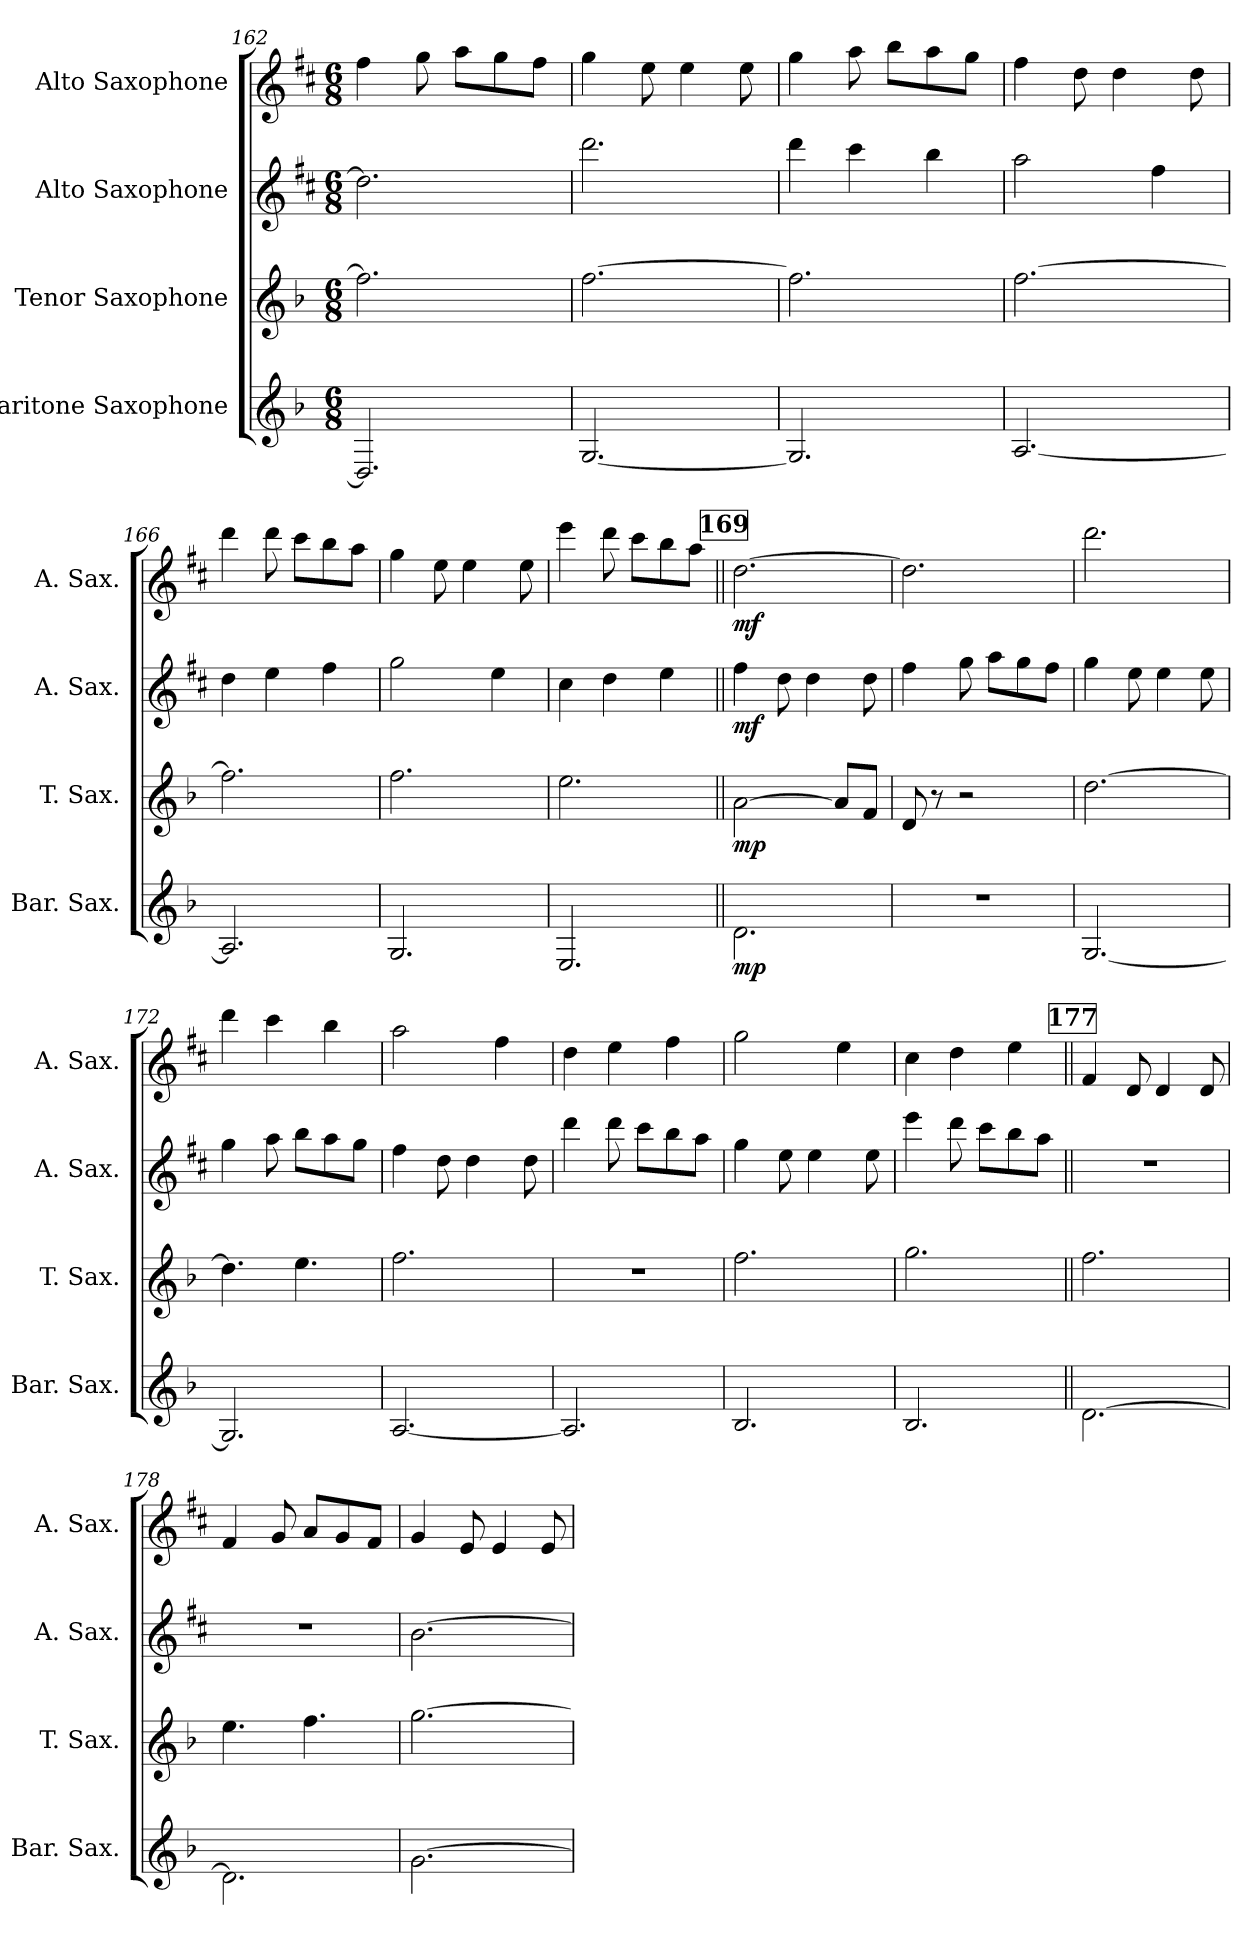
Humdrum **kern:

**kern	**dynam	**kern	**dynam	**kern	**dynam	**kern	**dynam
*part4	*part4	*part3	*part3	*part2	*part2	*part1	*part1
*staff4	*staff4	*staff3	*staff3	*staff2	*staff2	*staff1	*staff1
*I"Baritone Saxophone	*	*I"Tenor Saxophone	*	*I"Alto Saxophone	*	*I"Alto Saxophone	*
*I'Bar. Sax.	*	*I'T. Sax.	*	*I'A. Sax.	*	*I'A. Sax.	*
*clefG2	*	*clefG2	*	*clefG2	*	*clefG2	*
*ITrd12c21	*	*ITrd8c14	*	*ITrd5c9	*	*ITrd5c9	*
*k[b-]	*	*k[b-]	*	*k[b-]	*	*k[b-]	*
*M6/8	*	*M6/8	*	*M6/8	*	*M6/8	*
=162	=162	=162	=162	=162	=162	=162	=162
2.DD/]	.	2.f\]	.	2.f\]	.	4a\	.
.	.	.	.	.	.	8b-\	.
.	.	.	.	.	.	8cc\L	.
.	.	.	.	.	.	8b-\	.
.	.	.	.	.	.	8a\J	.
=163	=163	=163	=163	=163	=163	=163	=163
[2.GG/	.	[2.f\	.	2.ff\	.	4b-\	.
.	.	.	.	.	.	8g\	.
.	.	.	.	.	.	4g\	.
.	.	.	.	.	.	8g\	.
=164	=164	=164	=164	=164	=164	=164	=164
2.GG/]	.	2.f\]	.	4ff\	.	4b-\	.
.	.	.	.	4ee\	.	8cc\	.
.	.	.	.	.	.	8dd\L	.
.	.	.	.	4dd\	.	8cc\	.
.	.	.	.	.	.	8b-\J	.
=165	=165	=165	=165	=165	=165	=165	=165
[2.AA/	.	[2.f\	.	2cc\	.	4a\	.
.	.	.	.	.	.	8f\	.
.	.	.	.	.	.	4f\	.
.	.	.	.	4a\	.	.	.
.	.	.	.	.	.	8f\	.
!!LO:LB:g=z
=166	=166	=166	=166	=166	=166	=166	=166
2.AA/]	.	2.f\]	.	4f\	.	4ff\	.
.	.	.	.	4g\	.	8ff\	.
.	.	.	.	.	.	8ee\L	.
.	.	.	.	4a\	.	8dd\	.
.	.	.	.	.	.	8cc\J	.
=167	=167	=167	=167	=167	=167	=167	=167
2.GG/	.	2.f\	.	2b-\	.	4b-\	.
.	.	.	.	.	.	8g\	.
.	.	.	.	.	.	4g\	.
.	.	.	.	4g\	.	.	.
.	.	.	.	.	.	8g\	.
=168	=168	=168	=168	=168	=168	=168	=168
2.EE/	.	2.e\	.	4e\	.	4gg\	.
.	.	.	.	4f\	.	8ff\	.
.	.	.	.	.	.	8ee\L	.
.	.	.	.	4g\	.	8dd\	.
.	.	.	.	.	.	8cc\J	.
!!LO:REH:place=s1:a:B:fs=14:t=169
=169||	=169||	=169||	=169||	=169||	=169||	=169||	=169||
!	!LO:DY:b	!	!LO:DY:b	!	!LO:DY:b	!	!LO:DY:b
2.D\	mp	[2A\	mp	4a\	mf	[2.f\	mf
.	.	.	.	8f\	.	.	.
.	.	.	.	4f\	.	.	.
.	.	8A/L]	.	.	.	.	.
.	.	8F/J	.	8f\	.	.	.
=170	=170	=170	=170	=170	=170	=170	=170
2.r	.	8D/	.	4a\	.	2.f\]	.
.	.	8r	.	.	.	.	.
.	.	2r	.	8b-\	.	.	.
.	.	.	.	8cc\L	.	.	.
.	.	.	.	8b-\	.	.	.
.	.	.	.	8a\J	.	.	.
=171	=171	=171	=171	=171	=171	=171	=171
[2.GG/	.	[2.d\	.	4b-\	.	2.ff\	.
.	.	.	.	8g\	.	.	.
.	.	.	.	4g\	.	.	.
.	.	.	.	8g\	.	.	.
!!LO:LB:g=z
=172	=172	=172	=172	=172	=172	=172	=172
2.GG/]	.	4.d\]	.	4b-\	.	4ff\	.
.	.	.	.	8cc\	.	4ee\	.
.	.	4.e\	.	8dd\L	.	.	.
.	.	.	.	8cc\	.	4dd\	.
.	.	.	.	8b-\J	.	.	.
=173	=173	=173	=173	=173	=173	=173	=173
[2.AA/	.	2.f\	.	4a\	.	2cc\	.
.	.	.	.	8f\	.	.	.
.	.	.	.	4f\	.	.	.
.	.	.	.	.	.	4a\	.
.	.	.	.	8f\	.	.	.
=174	=174	=174	=174	=174	=174	=174	=174
2.AA/]	.	2.r	.	4ff\	.	4f\	.
.	.	.	.	8ff\	.	4g\	.
.	.	.	.	8ee\L	.	.	.
.	.	.	.	8dd\	.	4a\	.
.	.	.	.	8cc\J	.	.	.
=175	=175	=175	=175	=175	=175	=175	=175
2.BB-/	.	2.f\	.	4b-\	.	2b-\	.
.	.	.	.	8g\	.	.	.
.	.	.	.	4g\	.	.	.
.	.	.	.	.	.	4g\	.
.	.	.	.	8g\	.	.	.
=176	=176	=176	=176	=176	=176	=176	=176
2.BB-/	.	2.g\	.	4gg\	.	4e\	.
.	.	.	.	8ff\	.	4f\	.
.	.	.	.	8ee\L	.	.	.
.	.	.	.	8dd\	.	4g\	.
.	.	.	.	8cc\J	.	.	.
!!LO:REH:place=s1:a:B:fs=14:t=177
=177||	=177||	=177||	=177||	=177||	=177||	=177||	=177||
[2.D\	.	2.f\	.	2.r	.	4A/	.
.	.	.	.	.	.	8F/	.
.	.	.	.	.	.	4F/	.
.	.	.	.	.	.	8F/	.
!!LO:PB:g=z
=178	=178	=178	=178	=178	=178	=178	=178
2.D\]	.	4.e\	.	2.r	.	4A/	.
.	.	.	.	.	.	8B-/	.
.	.	4.f\	.	.	.	8c/L	.
.	.	.	.	.	.	8B-/	.
.	.	.	.	.	.	8A/J	.
=179	=179	=179	=179	=179	=179	=179	=179
[2.G\	.	[2.g\	.	[2.d\	.	4B-/	.
.	.	.	.	.	.	8G/	.
.	.	.	.	.	.	4G/	.
.	.	.	.	.	.	8G/	.
=	=	=	=	=	=	=	=
*-	*-	*-	*-	*-	*-	*-	*-
